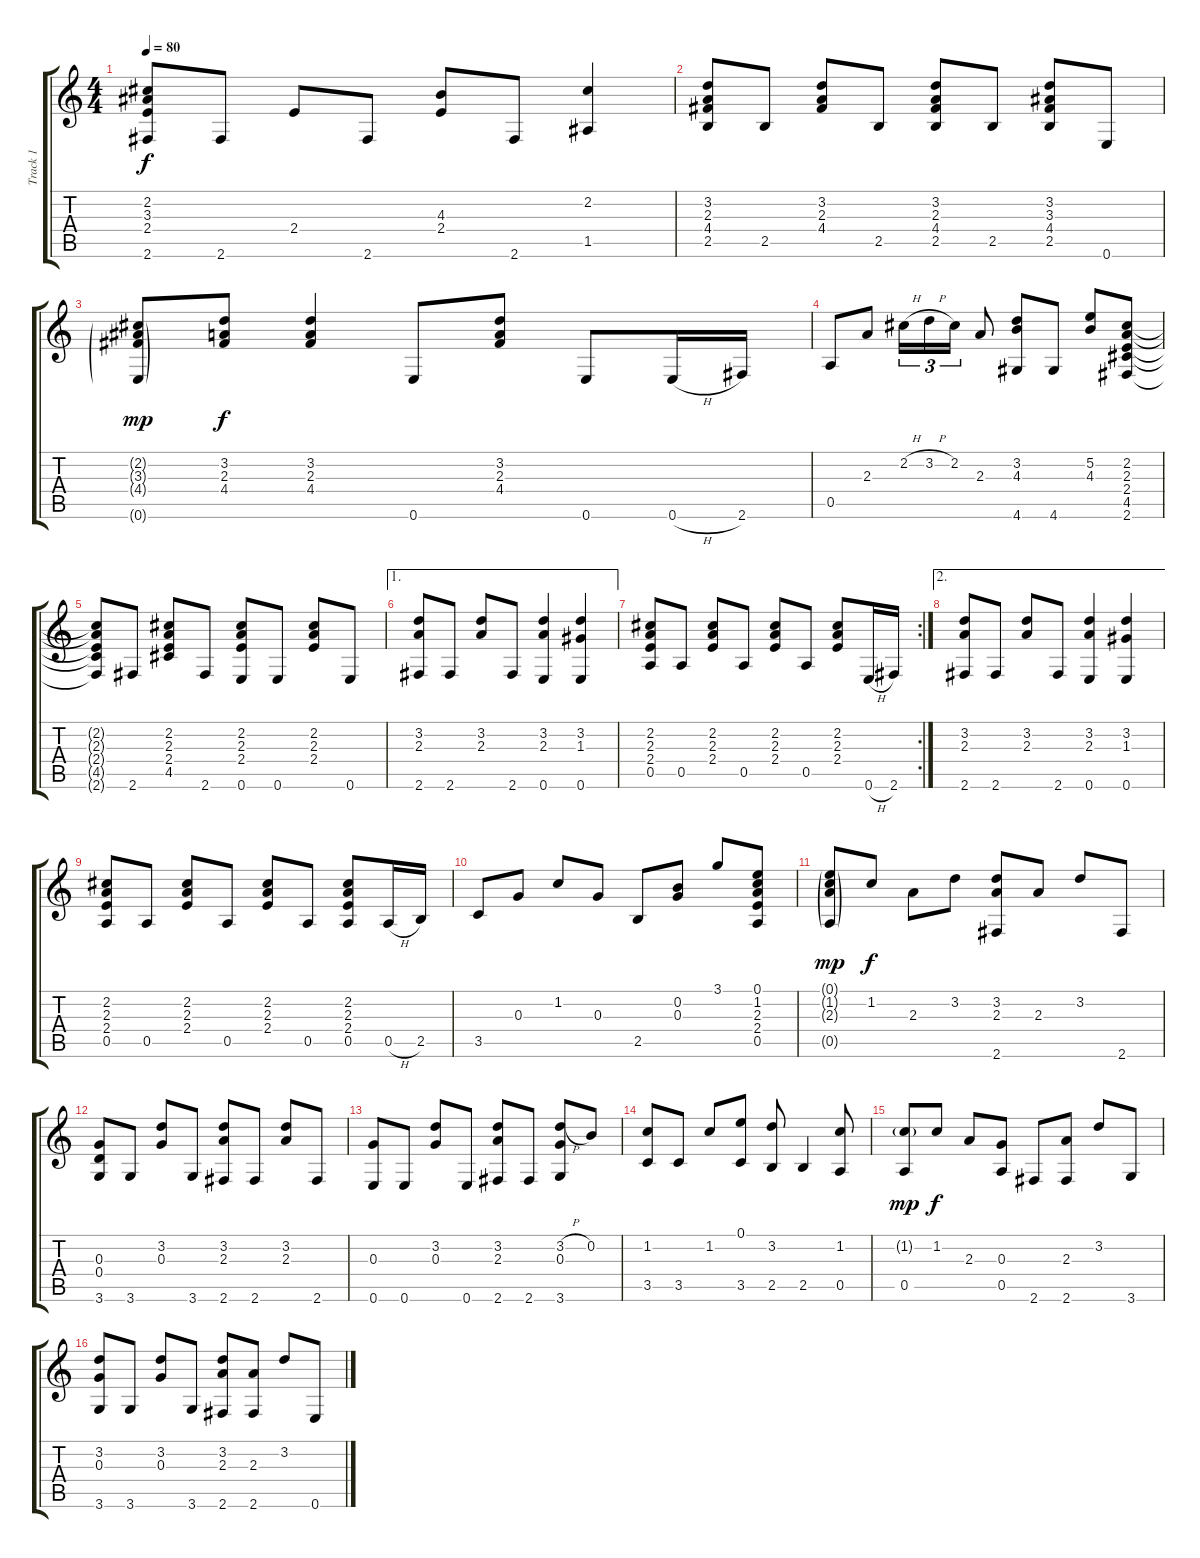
\track ("Track 1" "Track 1") {instrument acousticguitarnylon}
\staff {score tabs}
\tuning (E4 B3 G3 D3 A2 E2) {hide}
\ts (4 4)
\tempo 80
\clef g2
\ks c
(2.2 3.3 2.4 2.6).8{dy f} 2.6.8 2.4.8 2.6.8 (4.3 2.4).8 2.6.8 (2.2 1.5).4 |
(3.2 2.3 4.4 2.5).8 2.5.8 (3.2 2.3 4.4).8 2.5.8 (3.2 2.3 4.4 2.5).8 2.5.8 (3.2 3.3 4.4 2.5).8 0.6.8 |
(2.2{g} 3.3{g} 4.4{g} 0.6{g}).8{dy mp} (3.2 2.3 4.4).8{dy f} (3.2 2.3 4.4).4 0.6.8 (3.2 2.3 4.4).8 0.6.8 0.6{h}.16 2.6.16 |
0.5.8 2.3.8 2.2{h}.16{tu (3 2)} 3.2{h}.16{tu (3 2)} 2.2.16{tu (3 2)} 2.3.8 (3.2 4.3 4.6).8 4.6.8 (5.2 4.3).8 (2.2 2.3 2.4 4.5 2.6).8 |
(2.2{t} 2.3{t} 2.4{t} 4.5{t} 2.6{t}).8 2.6.8 (2.2 2.3 2.4 4.5).8 2.6.8 (2.2 2.3 2.4 0.6).8 0.6.8 (2.2 2.3 2.4).8 0.6.8 |
\ae 1
(3.2 2.3 2.6).8 2.6.8 (3.2 2.3).8 2.6.8 (3.2 2.3 0.6).4 (3.2 1.3 0.6).4 |
\rc 2
(2.2 2.3 2.4 0.5).8 0.5.8 (2.2 2.3 2.4).8 0.5.8 (2.2 2.3 2.4).8 0.5.8 (2.2 2.3 2.4).8 0.6{h}.16 2.6.16 |
\ae 2
(3.2 2.3 2.6).8 2.6.8 (3.2 2.3).8 2.6.8 (3.2 2.3 0.6).4 (3.2 1.3 0.6).4 |
(2.2 2.3 2.4 0.5).8 0.5.8 (2.2 2.3 2.4).8 0.5.8 (2.2 2.3 2.4).8 0.5.8 (2.2 2.3 2.4 0.5).8 0.5{h}.16 2.5.16 |
3.5.8 0.3.8 1.2.8 0.3.8 2.5.8 (0.2 0.3).8 3.1.8 (0.1 1.2 2.3 2.4 0.5).8 |
(0.1{g} 1.2{g} 2.3{g} 0.5{g}).8{dy mp} 1.2.8{dy f} 2.3.8 3.2.8 (3.2 2.3 2.6).8 2.3.8 3.2.8 2.6.8 |
(0.3 0.4 3.6).8 3.6.8 (3.2 0.3).8 3.6.8 (3.2 2.3 2.6).8 2.6.8 (3.2 2.3).8 2.6.8 |
(0.3 0.6).8 0.6.8 (3.2 0.3).8 0.6.8 (3.2 2.3 2.6).8 2.6.8 (3.2{h} 0.3 3.6).8 0.2.8 |
(1.2 3.5).8 3.5.8 1.2.8 (0.1 3.5).8 (3.2 2.5).8 2.5.4 (1.2 0.5).8 |
(1.2{g} 0.5).8{dy mp} 1.2.8{dy f} 2.3.8 (0.3 0.5).8 2.6.8 (2.3 2.6).8 3.2.8 3.6.8 |
(3.2 0.3 3.6).8 3.6.8 (3.2 0.3).8 3.6.8 (3.2 2.3 2.6).8 (2.3 2.6).8 3.2.8 0.6.8
